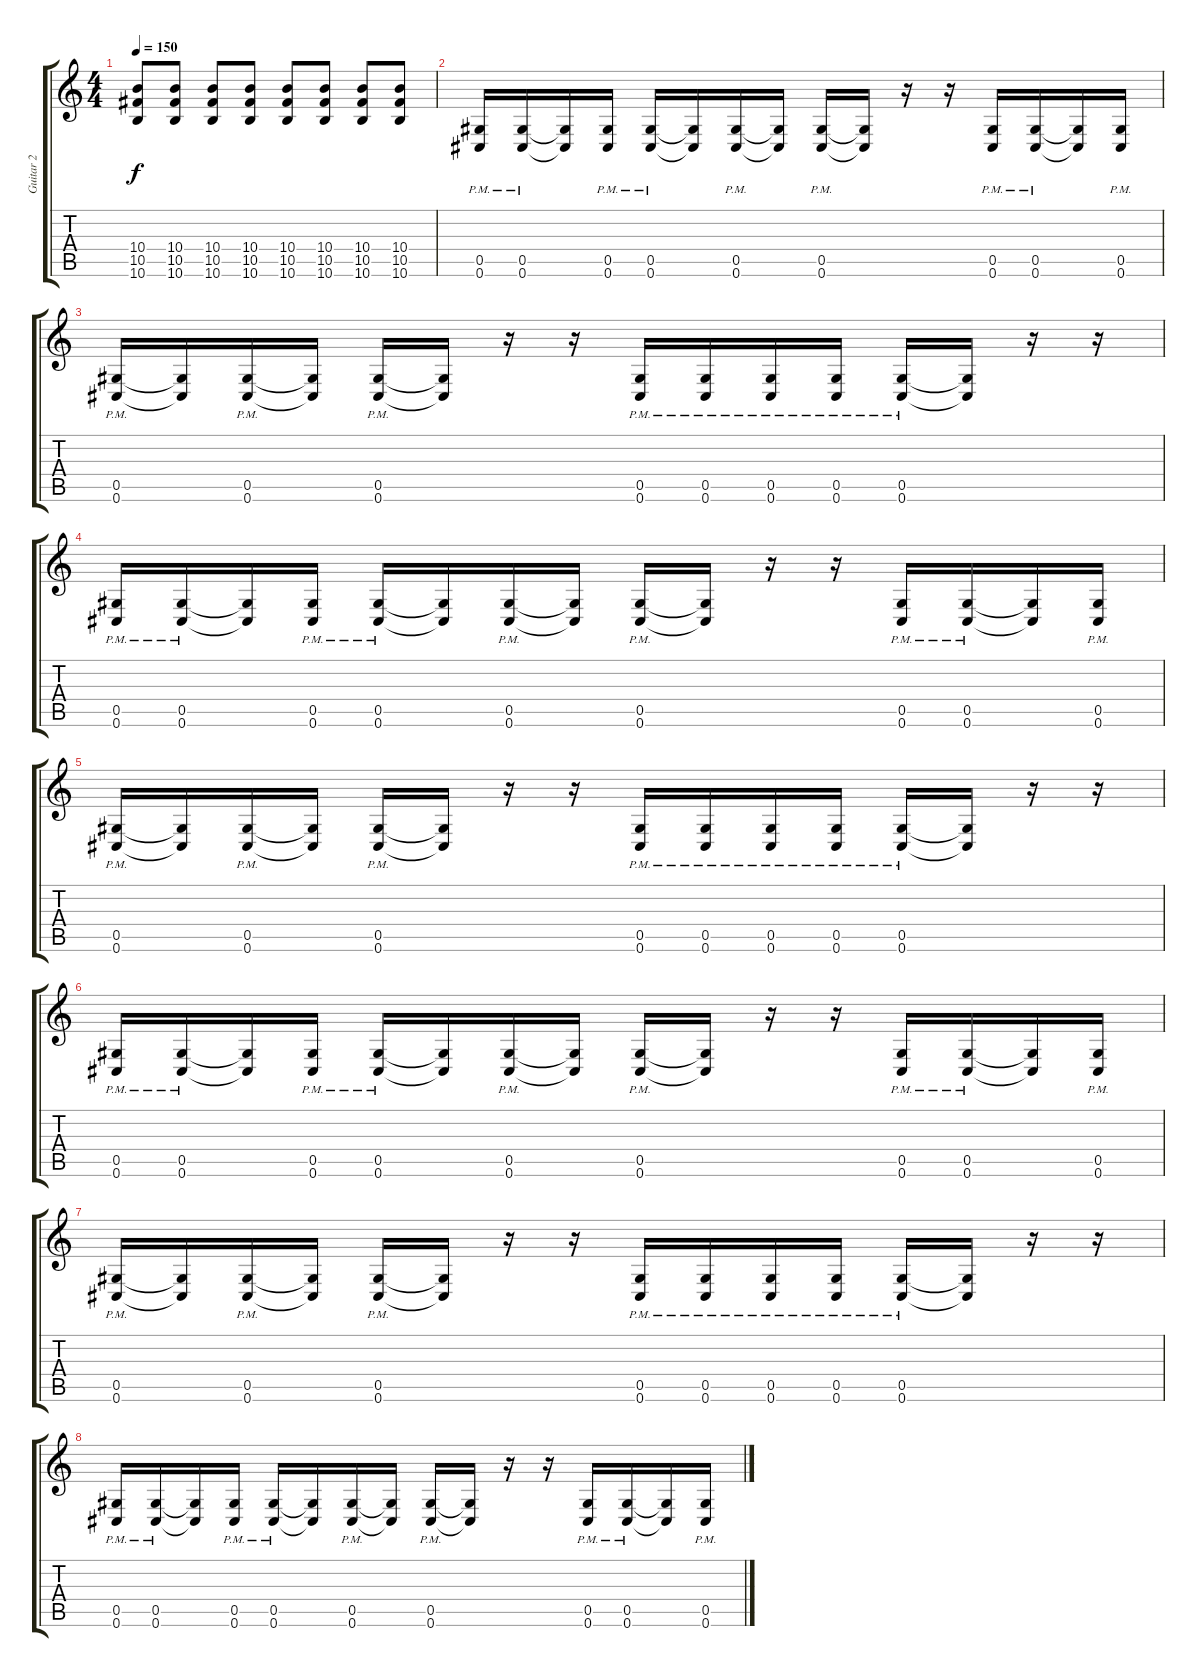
\track ("Guitar 2" "Guitar 2") {instrument distortionguitar}
\staff {score tabs}
\tuning (Eb4 Bb3 Gb3 Db3 Ab2 Db2) {hide}
\ts (4 4)
\tempo 150
\clef g2
\ks c
(10.4 10.5 10.6).8{dy f} (10.4 10.5 10.6).8 (10.4 10.5 10.6).8 (10.4 10.5 10.6).8 (10.4 10.5 10.6).8 (10.4 10.5 10.6).8 (10.4 10.5 10.6).8 (10.4 10.5 10.6).8 |
(0.5{pm} 0.6{pm}).16 (0.5{pm} 0.6{pm}).16 (0.5{t} 0.6{t}).16 (0.5{pm} 0.6{pm}).16 (0.5{pm} 0.6{pm}).16 (0.5{t} 0.6{t}).16 (0.5{pm} 0.6{pm}).16 (0.5{t} 0.6{t}).16 (0.5{pm} 0.6{pm}).16 (0.5{t} 0.6{t}).16 r.16 r.16 (0.5{pm} 0.6{pm}).16 (0.5{pm} 0.6{pm}).16 (0.5{t} 0.6{t}).16 (0.5{pm} 0.6{pm}).16 |
(0.5{pm} 0.6{pm}).16 (0.5{t} 0.6{t}).16 (0.5{pm} 0.6{pm}).16 (0.5{t} 0.6{t}).16 (0.5{pm} 0.6{pm}).16 (0.5{t} 0.6{t}).16 r.16 r.16 (0.5{pm} 0.6{pm}).16 (0.5{pm} 0.6{pm}).16 (0.5{pm} 0.6{pm}).16 (0.5{pm} 0.6{pm}).16 (0.5{pm} 0.6{pm}).16 (0.5{t} 0.6{t}).16 r.16 r.16 |
(0.5{pm} 0.6{pm}).16 (0.5{pm} 0.6{pm}).16 (0.5{t} 0.6{t}).16 (0.5{pm} 0.6{pm}).16 (0.5{pm} 0.6{pm}).16 (0.5{t} 0.6{t}).16 (0.5{pm} 0.6{pm}).16 (0.5{t} 0.6{t}).16 (0.5{pm} 0.6{pm}).16 (0.5{t} 0.6{t}).16 r.16 r.16 (0.5{pm} 0.6{pm}).16 (0.5{pm} 0.6{pm}).16 (0.5{t} 0.6{t}).16 (0.5{pm} 0.6{pm}).16 |
(0.5{pm} 0.6{pm}).16 (0.5{t} 0.6{t}).16 (0.5{pm} 0.6{pm}).16 (0.5{t} 0.6{t}).16 (0.5{pm} 0.6{pm}).16 (0.5{t} 0.6{t}).16 r.16 r.16 (0.5{pm} 0.6{pm}).16 (0.5{pm} 0.6{pm}).16 (0.5{pm} 0.6{pm}).16 (0.5{pm} 0.6{pm}).16 (0.5{pm} 0.6{pm}).16 (0.5{t} 0.6{t}).16 r.16 r.16 |
(0.5{pm} 0.6{pm}).16 (0.5{pm} 0.6{pm}).16 (0.5{t} 0.6{t}).16 (0.5{pm} 0.6{pm}).16 (0.5{pm} 0.6{pm}).16 (0.5{t} 0.6{t}).16 (0.5{pm} 0.6{pm}).16 (0.5{t} 0.6{t}).16 (0.5{pm} 0.6{pm}).16 (0.5{t} 0.6{t}).16 r.16 r.16 (0.5{pm} 0.6{pm}).16 (0.5{pm} 0.6{pm}).16 (0.5{t} 0.6{t}).16 (0.5{pm} 0.6{pm}).16 |
(0.5{pm} 0.6{pm}).16 (0.5{t} 0.6{t}).16 (0.5{pm} 0.6{pm}).16 (0.5{t} 0.6{t}).16 (0.5{pm} 0.6{pm}).16 (0.5{t} 0.6{t}).16 r.16 r.16 (0.5{pm} 0.6{pm}).16 (0.5{pm} 0.6{pm}).16 (0.5{pm} 0.6{pm}).16 (0.5{pm} 0.6{pm}).16 (0.5{pm} 0.6{pm}).16 (0.5{t} 0.6{t}).16 r.16 r.16 |
(0.5{pm} 0.6{pm}).16 (0.5{pm} 0.6{pm}).16 (0.5{t} 0.6{t}).16 (0.5{pm} 0.6{pm}).16 (0.5{pm} 0.6{pm}).16 (0.5{t} 0.6{t}).16 (0.5{pm} 0.6{pm}).16 (0.5{t} 0.6{t}).16 (0.5{pm} 0.6{pm}).16 (0.5{t} 0.6{t}).16 r.16 r.16 (0.5{pm} 0.6{pm}).16 (0.5{pm} 0.6{pm}).16 (0.5{t} 0.6{t}).16 (0.5{pm} 0.6{pm}).16
